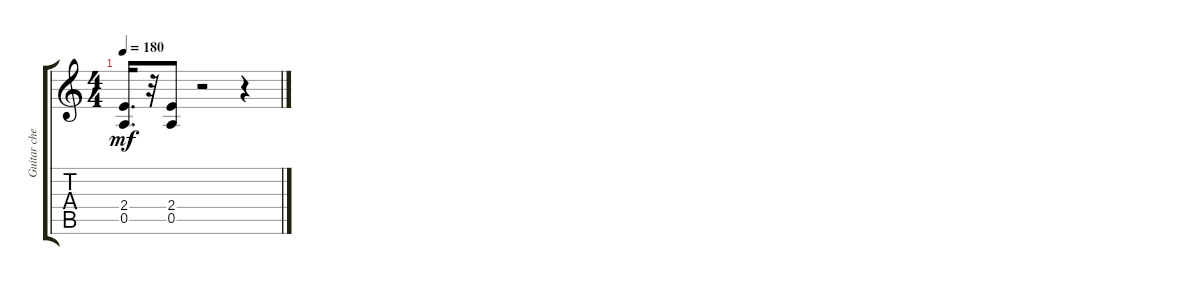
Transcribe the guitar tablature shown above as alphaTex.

\track ("Guitar ches" "Guitar che") {instrument overdrivenguitar}
\staff {score tabs}
\tuning (E4 B3 G3 D3 A2 E2) {hide}
\ts (4 4)
\tempo 180
\clef g2
\ks c
(2.4 0.5).16{d dy mf} r.32 (2.4 0.5).8 r.2 r.4
